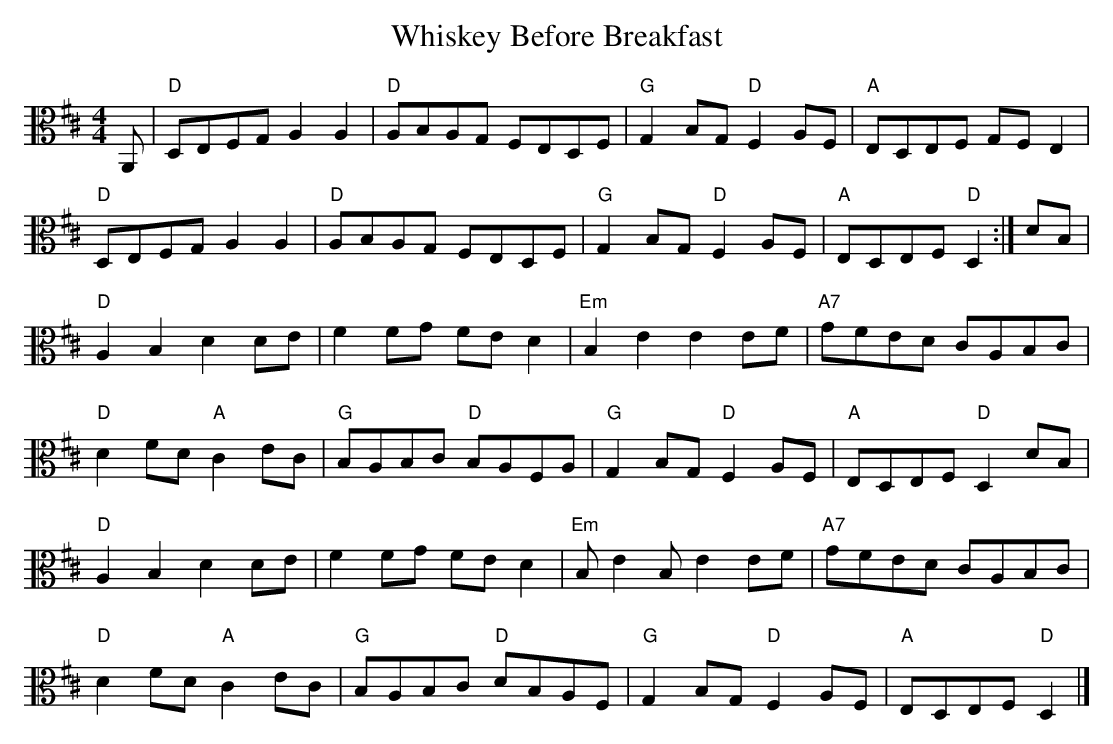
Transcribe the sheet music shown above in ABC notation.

X:1
T:Whiskey Before Breakfast
M:4/4
L:1/8
K:D
V:2 clef=alto middle=C
A,, | "D"D,E,F,G, A,2 A,2 | "D"A,B,A,G, F,E,D,F, |"G" G,2 B,G,"D" F,2 A,F, | "A"E,D,E,F, G,F,E,2 |
"D"D,E,F,G, A,2 A,2 | "D"A,B,A,G, F,E,D,F, |"G" G,2 B,G,"D" F,2 A,F, | "A"E,D,E,F, "D"D,2 :|] DB,|
"D"A,2B,2D2DE | F2FG FED2 | "Em"B,2E2 E2EF | "A7"GFED CA,B,C |
"D"D2 FD "A"C2 EC | "G"B,A,B,C "D"B,A,F,A, |"G" G,2 B,G, "D"F,2 A,F, | "A"E,D,E,F, "D"D,2DB, |
"D"A,2B,2D2DE | F2FG FED2 | "Em"B,E2B, E2EF | "A7"GFED CA,B,C |
"D"D2 FD "A"C2 EC | "G"B,A,B,C "D"DB,A,F, |"G" G,2 B,G, "D"F,2 A,F, | "A"E,D,E,F, "D"D,2 |]
